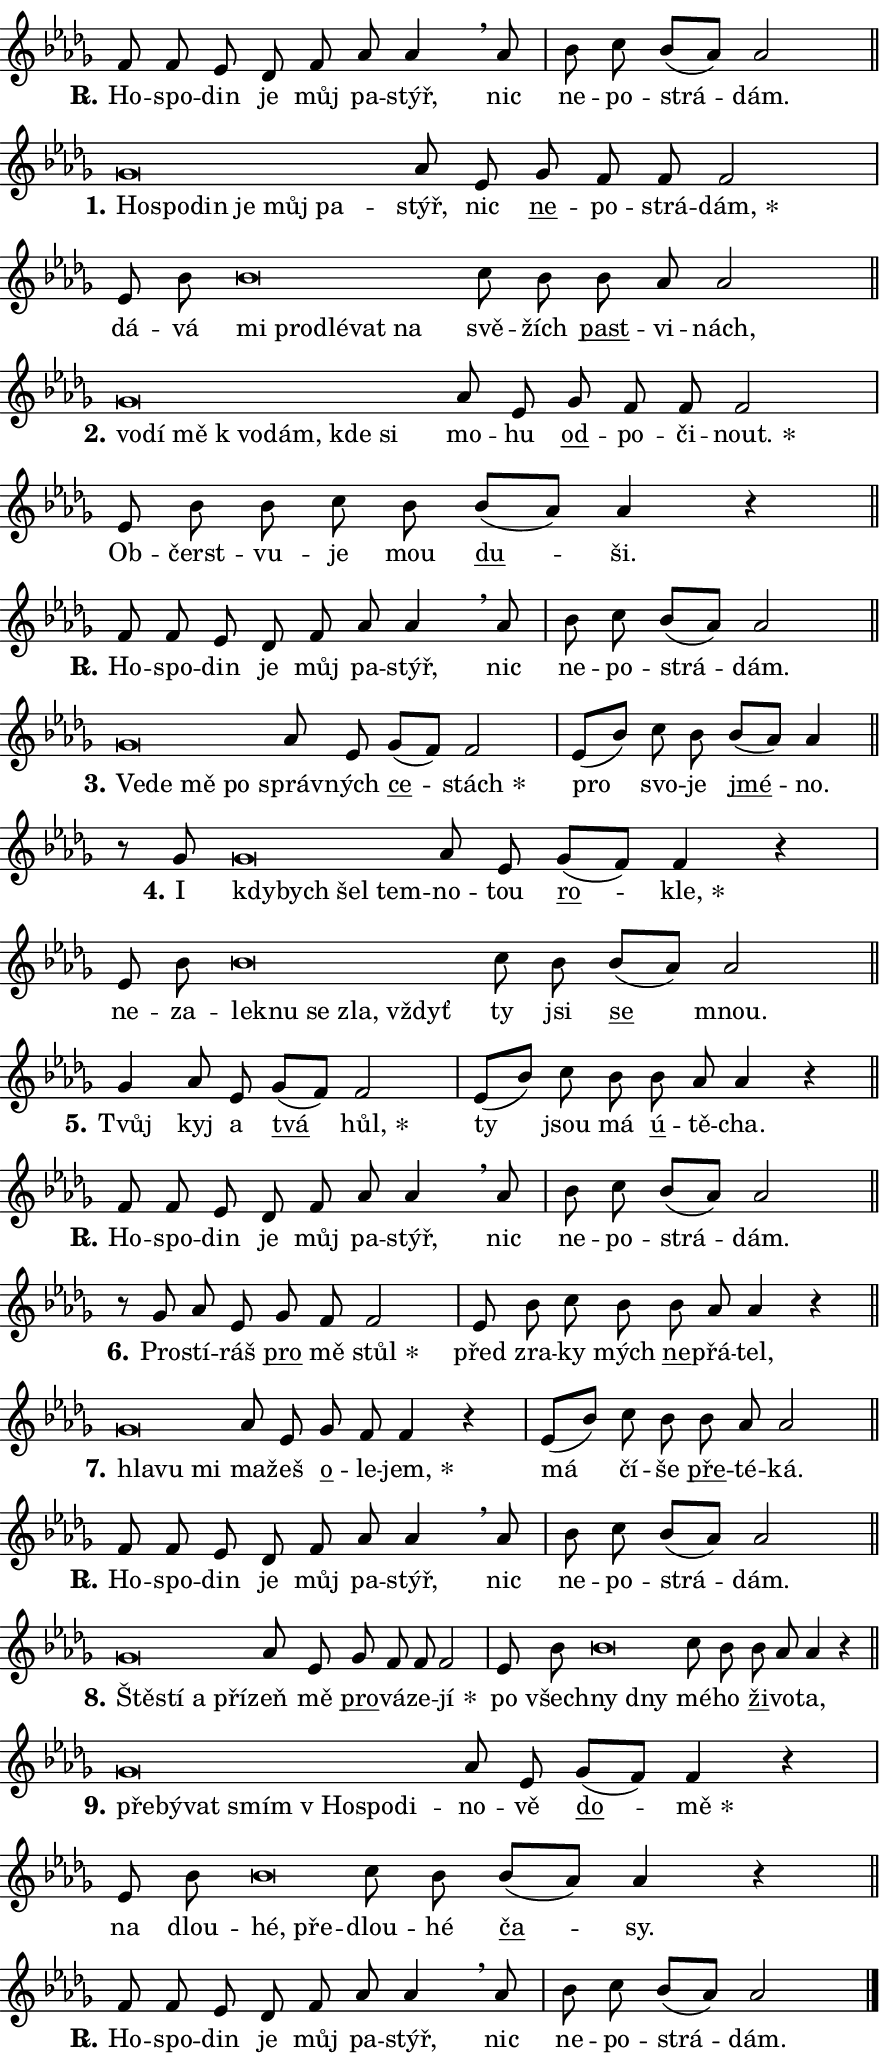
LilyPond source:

\version "2.24.0"
\header { tagline = "" }
\paper {
  indent = 0\cm
  top-margin = 0\cm
  right-margin = 0.13\cm % to fit lyric hyphens
  bottom-margin = 0\cm
  left-margin = 0\cm
  paper-width = 15\cm
  page-breaking = #ly:one-page-breaking
  system-system-spacing.basic-distance = #11
  score-system-spacing.basic-distance = #11
  ragged-last = ##f
}


%% Author: Thomas Morley
%% https://lists.gnu.org/archive/html/lilypond-user/2020-05/msg00002.html
#(define (line-position grob)
"Returns position of @var[grob} in current system:
   @code{'start}, if at first time-step
   @code{'end}, if at last time-step
   @code{'middle} otherwise
"
  (let* ((col (ly:item-get-column grob))
         (ln (ly:grob-object col 'left-neighbor))
         (rn (ly:grob-object col 'right-neighbor))
         (col-to-check-left (if (ly:grob? ln) ln col))
         (col-to-check-right (if (ly:grob? rn) rn col))
         (break-dir-left
           (and
             (ly:grob-property col-to-check-left 'non-musical #f)
             (ly:item-break-dir col-to-check-left)))
         (break-dir-right
           (and
             (ly:grob-property col-to-check-right 'non-musical #f)
             (ly:item-break-dir col-to-check-right))))
        (cond ((eqv? 1 break-dir-left) 'start)
              ((eqv? -1 break-dir-right) 'end)
              (else 'middle))))

#(define (tranparent-at-line-position vctor)
  (lambda (grob)
  "Relying on @code{line-position} select the relevant enry from @var{vctor}.
Used to determine transparency,"
    (case (line-position grob)
      ((end) (not (vector-ref vctor 0)))
      ((middle) (not (vector-ref vctor 1)))
      ((start) (not (vector-ref vctor 2))))))

noteHeadBreakVisibility =
#(define-music-function (break-visibility)(vector?)
"Makes @code{NoteHead}s transparent relying on @var{break-visibility}"
#{
  \override NoteHead.transparent =
    #(tranparent-at-line-position break-visibility)
#})

#(define delete-ledgers-for-transparent-note-heads
  (lambda (grob)
    "Reads whether a @code{NoteHead} is transparent.
If so this @code{NoteHead} is removed from @code{'note-heads} from
@var{grob}, which is supposed to be @code{LedgerLineSpanner}.
As a result ledgers are not printed for this @code{NoteHead}"
    (let* ((nhds-array (ly:grob-object grob 'note-heads))
           (nhds-list
             (if (ly:grob-array? nhds-array)
                 (ly:grob-array->list nhds-array)
                 '()))
           ;; Relies on the transparent-property being done before
           ;; Staff.LedgerLineSpanner.after-line-breaking is executed.
           ;; This is fragile ...
           (to-keep
             (remove
               (lambda (nhd)
                 (ly:grob-property nhd 'transparent #f))
               nhds-list)))
      ;; TODO find a better method to iterate over grob-arrays, similiar
      ;; to filter/remove etc for lists
      ;; For now rebuilt from scratch
      (set! (ly:grob-object grob 'note-heads)  '())
      (for-each
        (lambda (nhd)
          (ly:pointer-group-interface::add-grob grob 'note-heads nhd))
        to-keep))))

squashNotes = {
  \override NoteHead.X-extent = #'(-0.2 . 0.2)
  \override NoteHead.Y-extent = #'(-0.75 . 0)
  \override NoteHead.stencil =
    #(lambda (grob)
       (let ((pos (ly:grob-property grob 'staff-position)))
         (begin
           (if (< pos -7) (display "ERROR: Lower brevis then expected\n") (display ""))
           (if (<= pos -6) ly:text-interface::print ly:note-head::print))))
}
unSquashNotes = {
  \revert NoteHead.X-extent
  \revert NoteHead.Y-extent
  \revert NoteHead.stencil
}

hideNotes = \noteHeadBreakVisibility #begin-of-line-visible
unHideNotes = \noteHeadBreakVisibility #all-visible

% work-around for resetting accidentals
% https://lilypond.org/doc/v2.23/Documentation/notation/displaying-rhythms#unmetered-music
cadenzaMeasure = {
  \cadenzaOff
  \partial 1024 s1024
  \cadenzaOn
}

#(define-markup-command (accent layout props text) (markup?)
  "Underline accented syllable"
  (interpret-markup layout props
    #{\markup \override #'(offset . 4.3) \underline { #text }#}))

responsum = \markup \concat {
  "R" \hspace #-1.05 \path #0.1 #'((moveto 0 0.07) (lineto 0.9 0.8)) \hspace #0.05 "."
}

spaceSize = #0.6828661417322834 % exact space size for TeX Gyre Schola

\layout {
  \context {
    \Staff
    \remove "Time_signature_engraver"
    \override LedgerLineSpanner.after-line-breaking = #delete-ledgers-for-transparent-note-heads
  }
  \context {
    \Lyrics {
      \override LyricSpace.minimum-distance = \spaceSize
      \override LyricText.font-name = #"TeX Gyre Schola"
      \override LyricText.font-size = 1
      \override StanzaNumber.font-name = #"TeX Gyre Schola Bold"
      \override StanzaNumber.font-size = 1
    }
  }
  \context {
    \Score 
    \override NoteHead.text =
      #(lambda (grob) 
        (let ((pos (ly:grob-property grob 'staff-position)))
          #{\markup {
            \combine
              \halign #-0.55 \raise #(if (= pos -6) 0 0.5) \override #'(thickness . 2) \draw-line #'(3.2 . 0)
              \musicglyph "noteheads.sM1"
          }#}))
  }
}

% magnetic-lyrics.ily
%
%   written by
%     Jean Abou Samra <jean@abou-samra.fr>
%     Werner Lemberg <wl@gnu.org>
%
%   adapted by
%     Jiri Hon <jiri.hon@gmail.com>
%
% Version 2022-Apr-15

% https://www.mail-archive.com/lilypond-user@gnu.org/msg149350.html

#(define (Left_hyphen_pointer_engraver context)
   "Collect syllable-hyphen-syllable occurrences in lyrics and store
them in properties.  This engraver only looks to the left.  For
example, if the lyrics input is @code{foo -- bar}, it does the
following.

@itemize @bullet
@item
Set the @code{text} property of the @code{LyricHyphen} grob between
@q{foo} and @q{bar} to @code{foo}.

@item
Set the @code{left-hyphen} property of the @code{LyricText} grob with
text @q{foo} to the @code{LyricHyphen} grob between @q{foo} and
@q{bar}.
@end itemize

Use this auxiliary engraver in combination with the
@code{lyric-@/text::@/apply-@/magnetic-@/offset!} hook."
   (let ((hyphen #f)
         (text #f))
     (make-engraver
      (acknowledgers
       ((lyric-syllable-interface engraver grob source-engraver)
        (set! text grob)))
      (end-acknowledgers
       ((lyric-hyphen-interface engraver grob source-engraver)
        ;(when (not (grob::has-interface grob 'lyric-space-interface))
          (set! hyphen grob)));)
      ((stop-translation-timestep engraver)
       (when (and text hyphen)
         (ly:grob-set-object! text 'left-hyphen hyphen))
       (set! text #f)
       (set! hyphen #f)))))

#(define (lyric-text::apply-magnetic-offset! grob)
   "If the space between two syllables is less than the value in
property @code{LyricText@/.details@/.squash-threshold}, move the right
syllable to the left so that it gets concatenated with the left
syllable.

Use this function as a hook for
@code{LyricText@/.after-@/line-@/breaking} if the
@code{Left_@/hyphen_@/pointer_@/engraver} is active."
   (let ((hyphen (ly:grob-object grob 'left-hyphen #f)))
     (when hyphen
       (let ((left-text (ly:spanner-bound hyphen LEFT)))
         (when (grob::has-interface left-text 'lyric-syllable-interface)
           (let* ((common (ly:grob-common-refpoint grob left-text X))
                  (this-x-ext (ly:grob-extent grob common X))
                  (left-x-ext
                   (begin
                     ;; Trigger magnetism for left-text.
                     (ly:grob-property left-text 'after-line-breaking)
                     (ly:grob-extent left-text common X)))
                  ;; `delta` is the gap width between two syllables.
                  (delta (- (interval-start this-x-ext)
                            (interval-end left-x-ext)))
                  (details (ly:grob-property grob 'details))
                  (threshold (assoc-get 'squash-threshold details 0.2)))
             (when (< delta threshold)
               (let* (;; We have to manipulate the input text so that
                      ;; ligatures crossing syllable boundaries are not
                      ;; disabled.  For languages based on the Latin
                      ;; script this is essentially a beautification.
                      ;; However, for non-Western scripts it can be a
                      ;; necessity.
                      (lt (ly:grob-property left-text 'text))
                      (rt (ly:grob-property grob 'text))
                      (is-space (grob::has-interface hyphen 'lyric-space-interface))
                      (space (if is-space " " ""))
                      (extra-delta (if is-space spaceSize 0))
                      ;; Append new syllable.
                      (ltrt-space (if (and (string? lt) (string? rt))
                                (string-append lt space rt)
                                (make-concat-markup (list lt space rt))))
                      ;; Right-align `ltrt` to the right side.
                      (ltrt-space-markup (grob-interpret-markup
                               grob
                               (make-translate-markup
                                (cons (interval-length this-x-ext) 0)
                                (make-right-align-markup ltrt-space)))))
                 (begin
                   ;; Don't print `left-text`.
                   (ly:grob-set-property! left-text 'stencil #f)
                   ;; Set text and stencil (which holds all collected
                   ;; syllables so far) and shift it to the left.
                   (ly:grob-set-property! grob 'text ltrt-space)
                   (ly:grob-set-property! grob 'stencil ltrt-space-markup)
                   (ly:grob-translate-axis! grob (- (- delta extra-delta)) X))))))))))


#(define (lyric-hyphen::displace-bounds-first grob)
   ;; Make very sure this callback isn't triggered too early.
   (let ((left (ly:spanner-bound grob LEFT))
         (right (ly:spanner-bound grob RIGHT)))
     (ly:grob-property left 'after-line-breaking)
     (ly:grob-property right 'after-line-breaking)
     (ly:lyric-hyphen::print grob)))

squashThreshold = #0.4

\layout {
  \context {
    \Lyrics
    \consists #Left_hyphen_pointer_engraver
    \override LyricText.after-line-breaking =
      #lyric-text::apply-magnetic-offset!
    \override LyricHyphen.stencil = #lyric-hyphen::displace-bounds-first
    \override LyricText.details.squash-threshold = \squashThreshold
    \override LyricHyphen.minimum-distance = 0
    \override LyricHyphen.minimum-length = \squashThreshold
  }
}

squashText = \override LyricText.details.squash-threshold = 9999
unSquashText = \override LyricText.details.squash-threshold = \squashThreshold

leftText = \override LyricText.self-alignment-X = #LEFT
unLeftText = \revert LyricText.self-alignment-X

starOffset = #(lambda (grob) 
                (let ((x_offset (ly:self-alignment-interface::aligned-on-x-parent grob)))
                  (if (= x_offset 0) 0 (+ x_offset 1.2))))

star = #(define-music-function (syllable)(string?)
"Append star separator at the end of a syllable"
#{
  \once \override LyricText.X-offset = #starOffset
  \lyricmode { \markup {
    #syllable
    \override #'((font-name . "TeX Gyre Schola Bold")) \hspace #0.2 \lower #0.65 \larger "*"
  } }
#})

starAccent = #(define-music-function (syllable)(string?)
"Append star separator at the end of a syllable and make accent"
#{
  \once \override LyricText.X-offset = #starOffset
  \lyricmode { \markup {
    \accent #syllable
    \override #'((font-name . "TeX Gyre Schola Bold")) \hspace #0.2 \lower #0.65 \larger "*"
  } }
#})

breath = #(define-music-function (syllable)(string?)
"Append breathing indicator at the end of a syllable"
#{
  \lyricmode { \markup { #syllable "+" } }
#})

optionalBreath = #(define-music-function (syllable)(string?)
"Append optional breathing indicator at the end of a syllable"
#{
  \lyricmode { \markup { #syllable "(+)" } }
#})


\score {
    <<
        \new Voice = "melody" { \cadenzaOn \key des \major \relative { f'8 f es \bar "" des f \bar "" as as4 \breathe as8 \cadenzaMeasure \bar "|" bes c \bar "" bes[( as)] as2 \cadenzaMeasure \bar "||" \break } }
        \new Lyrics \lyricsto "melody" { \lyricmode { \set stanza = \responsum
Ho -- spo -- din je můj pa -- stýř, nic ne -- po -- strá -- dám. } }
    >>
    \layout {}
}

\score {
    <<
        \new Voice = "melody" { \cadenzaOn \key des \major \relative { \squashNotes ges'\breve*1/16 \hideNotes \breve*1/16 \bar "" \breve*1/16 \bar "" \breve*1/16 \bar "" \breve*1/16 \breve*1/16 \bar "" \unHideNotes \unSquashNotes as8 es \bar "" ges f f f2 \cadenzaMeasure \bar "|" es8 bes' \bar "" \squashNotes bes\breve*1/16 \hideNotes \breve*1/16 \bar "" \breve*1/16 \bar "" \breve*1/16 \breve*1/16 \bar "" \unHideNotes \unSquashNotes c8 bes \bar "" bes as as2 \cadenzaMeasure \bar "||" \break } }
        \new Lyrics \lyricsto "melody" { \lyricmode { \set stanza = "1."
\leftText Ho -- \squashText spo -- din je můj pa -- \unLeftText \unSquashText stýř, nic \markup \accent ne -- po -- strá -- \star dám, dá -- vá \leftText mi \squashText pro -- dlé -- vat na \unLeftText \unSquashText svě -- žích \markup \accent past -- vi -- nách, } }
    >>
    \layout {}
}

\score {
    <<
        \new Voice = "melody" { \cadenzaOn \key des \major \relative { \squashNotes ges'\breve*1/16 \hideNotes \breve*1/16 \bar "" \breve*1/16 \bar "" \breve*1/16 \bar "" \breve*1/16 \bar "" \breve*1/16 \breve*1/16 \bar "" \unHideNotes \unSquashNotes as8 es \bar "" ges f f f2 \cadenzaMeasure \bar "|" es8 bes' \bar "" bes c8 bes \bar "" bes[( as)] as4 r \cadenzaMeasure \bar "||" \break } }
        \new Lyrics \lyricsto "melody" { \lyricmode { \set stanza = "2."
\leftText vo -- \squashText dí mě "k vo" -- dám, kde si \unLeftText \unSquashText mo -- hu \markup \accent od -- po -- či -- \star nout. Ob -- čerst -- vu -- je mou \markup \accent du -- ši. } }
    >>
    \layout {}
}

\score {
    <<
        \new Voice = "melody" { \cadenzaOn \key des \major \relative { f'8 f es \bar "" des f \bar "" as as4 \breathe as8 \cadenzaMeasure \bar "|" bes c \bar "" bes[( as)] as2 \cadenzaMeasure \bar "||" \break } }
        \new Lyrics \lyricsto "melody" { \lyricmode { \set stanza = \responsum
Ho -- spo -- din je můj pa -- stýř, nic ne -- po -- strá -- dám. } }
    >>
    \layout {}
}

\score {
    <<
        \new Voice = "melody" { \cadenzaOn \key des \major \relative { \squashNotes ges'\breve*1/16 \hideNotes \breve*1/16 \bar "" \breve*1/16 \breve*1/16 \bar "" \unHideNotes \unSquashNotes as8 es \bar "" ges[( f)] f2 \cadenzaMeasure \bar "|" es8[( bes')] c8 bes \bar "" bes[( as)] as4 \cadenzaMeasure \bar "||" \break } }
        \new Lyrics \lyricsto "melody" { \lyricmode { \set stanza = "3."
\leftText Ve -- \squashText de mě po \unLeftText \unSquashText správ -- ných \markup \accent ce -- \star stách pro svo -- je \markup \accent jmé -- no. } }
    >>
    \layout {}
}

\score {
    <<
        \new Voice = "melody" { \cadenzaOn \key des \major \relative { r8 ges' \squashNotes ges\breve*1/16 \hideNotes \breve*1/16 \bar "" \breve*1/16 \breve*1/16 \bar "" \unHideNotes \unSquashNotes as8 es \bar "" ges[( f)] f4 r \cadenzaMeasure \bar "|" es8 bes' \bar "" \squashNotes bes\breve*1/16 \hideNotes \breve*1/16 \bar "" \breve*1/16 \bar "" \breve*1/16 \breve*1/16 \bar "" \unHideNotes \unSquashNotes c8 bes \bar "" bes[( as)] as2 \cadenzaMeasure \bar "||" \break } }
        \new Lyrics \lyricsto "melody" { \lyricmode { \set stanza = "4."
I \leftText kdy -- \squashText bych šel tem -- \unLeftText \unSquashText no -- tou \markup \accent ro -- \star kle, ne -- za -- \leftText lek -- \squashText nu se zla, vždyť \unLeftText \unSquashText ty jsi \markup \accent se mnou. } }
    >>
    \layout {}
}

\score {
    <<
        \new Voice = "melody" { \cadenzaOn \key des \major \relative { ges'4 as8 es \bar "" ges[( f)] f2 \cadenzaMeasure \bar "|" es8[( bes')] c8 bes \bar "" bes as as4 r \cadenzaMeasure \bar "||" \break } }
        \new Lyrics \lyricsto "melody" { \lyricmode { \set stanza = "5."
Tvůj kyj a \markup \accent tvá \star hůl, ty jsou má \markup \accent ú -- tě -- cha. } }
    >>
    \layout {}
}

\score {
    <<
        \new Voice = "melody" { \cadenzaOn \key des \major \relative { f'8 f es \bar "" des f \bar "" as as4 \breathe as8 \cadenzaMeasure \bar "|" bes c \bar "" bes[( as)] as2 \cadenzaMeasure \bar "||" \break } }
        \new Lyrics \lyricsto "melody" { \lyricmode { \set stanza = \responsum
Ho -- spo -- din je můj pa -- stýř, nic ne -- po -- strá -- dám. } }
    >>
    \layout {}
}

\score {
    <<
        \new Voice = "melody" { \cadenzaOn \key des \major \relative { r8 ges' as8 es \bar "" ges f f2 \cadenzaMeasure \bar "|" es8 bes' c8 bes \bar "" bes as as4 r \cadenzaMeasure \bar "||" \break } }
        \new Lyrics \lyricsto "melody" { \lyricmode { \set stanza = "6."
Pro -- stí -- ráš \markup \accent pro mě \star stůl před zra -- ky mých \markup \accent ne -- přá -- tel, } }
    >>
    \layout {}
}

\score {
    <<
        \new Voice = "melody" { \cadenzaOn \key des \major \relative { \squashNotes ges'\breve*1/16 \hideNotes \breve*1/16 \breve*1/16 \bar "" \unHideNotes \unSquashNotes as8 es \bar "" ges f f4 r \cadenzaMeasure \bar "|" es8[( bes')] c8 bes \bar "" bes as as2 \cadenzaMeasure \bar "||" \break } }
        \new Lyrics \lyricsto "melody" { \lyricmode { \set stanza = "7."
\leftText hla -- \squashText vu mi \unLeftText \unSquashText ma -- žeš \markup \accent o -- le -- \star jem, má čí -- še \markup \accent pře -- té -- ká. } }
    >>
    \layout {}
}

\score {
    <<
        \new Voice = "melody" { \cadenzaOn \key des \major \relative { f'8 f es \bar "" des f \bar "" as as4 \breathe as8 \cadenzaMeasure \bar "|" bes c \bar "" bes[( as)] as2 \cadenzaMeasure \bar "||" \break } }
        \new Lyrics \lyricsto "melody" { \lyricmode { \set stanza = \responsum
Ho -- spo -- din je můj pa -- stýř, nic ne -- po -- strá -- dám. } }
    >>
    \layout {}
}

\score {
    <<
        \new Voice = "melody" { \cadenzaOn \key des \major \relative { \squashNotes ges'\breve*1/16 \hideNotes \breve*1/16 \bar "" \breve*1/16 \breve*1/16 \bar "" \unHideNotes \unSquashNotes as8 es \bar "" ges f f f2 \cadenzaMeasure \bar "|" es8 bes' \bar "" \squashNotes bes\breve*1/16 \hideNotes \breve*1/16 \bar "" \unHideNotes \unSquashNotes c8 bes \bar "" bes as as4 r \cadenzaMeasure \bar "||" \break } }
        \new Lyrics \lyricsto "melody" { \lyricmode { \set stanza = "8."
\leftText Ště -- \squashText stí a pří -- \unLeftText \unSquashText zeň mě \markup \accent pro -- vá -- ze -- \star jí po všech -- \leftText ny \squashText dny \unLeftText \unSquashText mé -- ho \markup \accent ži -- vo -- ta, } }
    >>
    \layout {}
}

\score {
    <<
        \new Voice = "melody" { \cadenzaOn \key des \major \relative { \squashNotes ges'\breve*1/16 \hideNotes \breve*1/16 \bar "" \breve*1/16 \bar "" \breve*1/16 \bar "" \breve*1/16 \bar "" \breve*1/16 \breve*1/16 \bar "" \unHideNotes \unSquashNotes as8 es \bar "" ges[( f)] f4 r \cadenzaMeasure \bar "|" es8 bes' \bar "" \squashNotes bes\breve*1/16 \hideNotes \breve*1/16 \bar "" \unHideNotes \unSquashNotes c8 bes \bar "" bes[( as)] as4 r \cadenzaMeasure \bar "||" \break } }
        \new Lyrics \lyricsto "melody" { \lyricmode { \set stanza = "9."
\leftText pře -- \squashText bý -- vat smím "v Ho" -- spo -- di -- \unLeftText \unSquashText no -- vě \markup \accent do -- \star mě na dlou -- \leftText hé, \squashText pře -- \unLeftText \unSquashText dlou -- hé \markup \accent ča -- sy. } }
    >>
    \layout {}
}

\score {
    <<
        \new Voice = "melody" { \cadenzaOn \key des \major \relative { f'8 f es \bar "" des f \bar "" as as4 \breathe as8 \cadenzaMeasure \bar "|" bes c \bar "" bes[( as)] as2 \cadenzaMeasure \bar "||" \break } \bar "|." }
        \new Lyrics \lyricsto "melody" { \lyricmode { \set stanza = \responsum
Ho -- spo -- din je můj pa -- stýř, nic ne -- po -- strá -- dám. } }
    >>
    \layout {}
}
